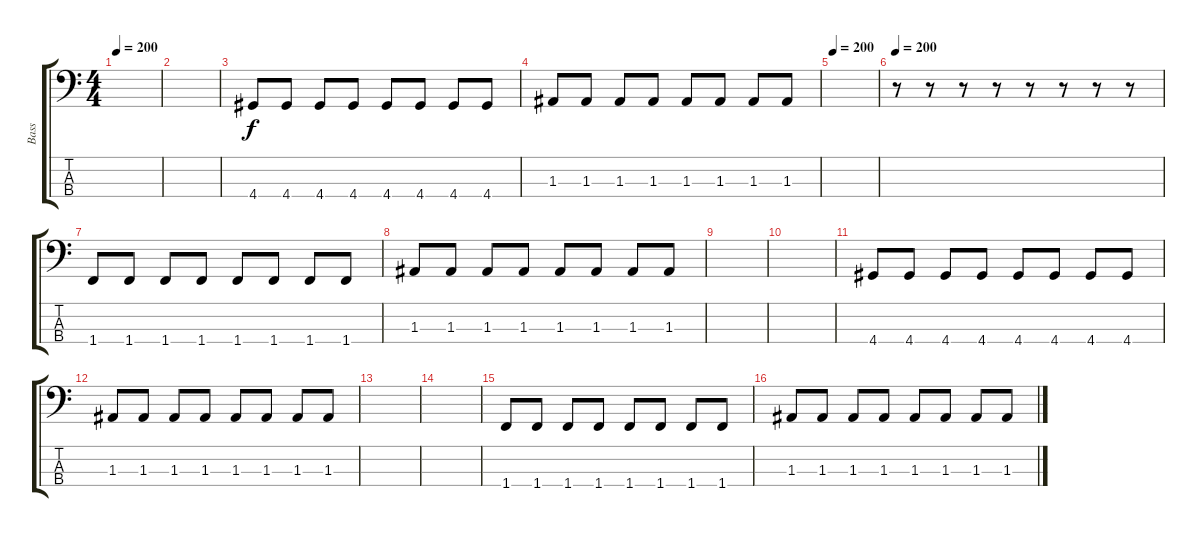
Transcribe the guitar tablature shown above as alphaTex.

\track ("Bass" "Bass") {instrument electricbasspick}
\staff {score tabs}
\tuning (G2 D2 A1 E1) {hide}
\ts (4 4)
\tempo 200
\clef f4
\ks c
|
|
4.4.8 4.4.8 4.4.8 4.4.8 4.4.8 4.4.8 4.4.8 4.4.8 |
1.3.8 1.3.8 1.3.8 1.3.8 1.3.8 1.3.8 1.3.8 1.3.8 |
\tempo 200
|
\tempo 200
r.8 r.8 r.8 r.8 r.8 r.8 r.8 r.8 |
1.4.8 1.4.8 1.4.8 1.4.8 1.4.8 1.4.8 1.4.8 1.4.8 |
1.3.8 1.3.8 1.3.8 1.3.8 1.3.8 1.3.8 1.3.8 1.3.8 |
|
|
4.4.8 4.4.8 4.4.8 4.4.8 4.4.8 4.4.8 4.4.8 4.4.8 |
1.3.8 1.3.8 1.3.8 1.3.8 1.3.8 1.3.8 1.3.8 1.3.8 |
|
|
1.4.8 1.4.8 1.4.8 1.4.8 1.4.8 1.4.8 1.4.8 1.4.8 |
1.3.8 1.3.8 1.3.8 1.3.8 1.3.8 1.3.8 1.3.8 1.3.8
